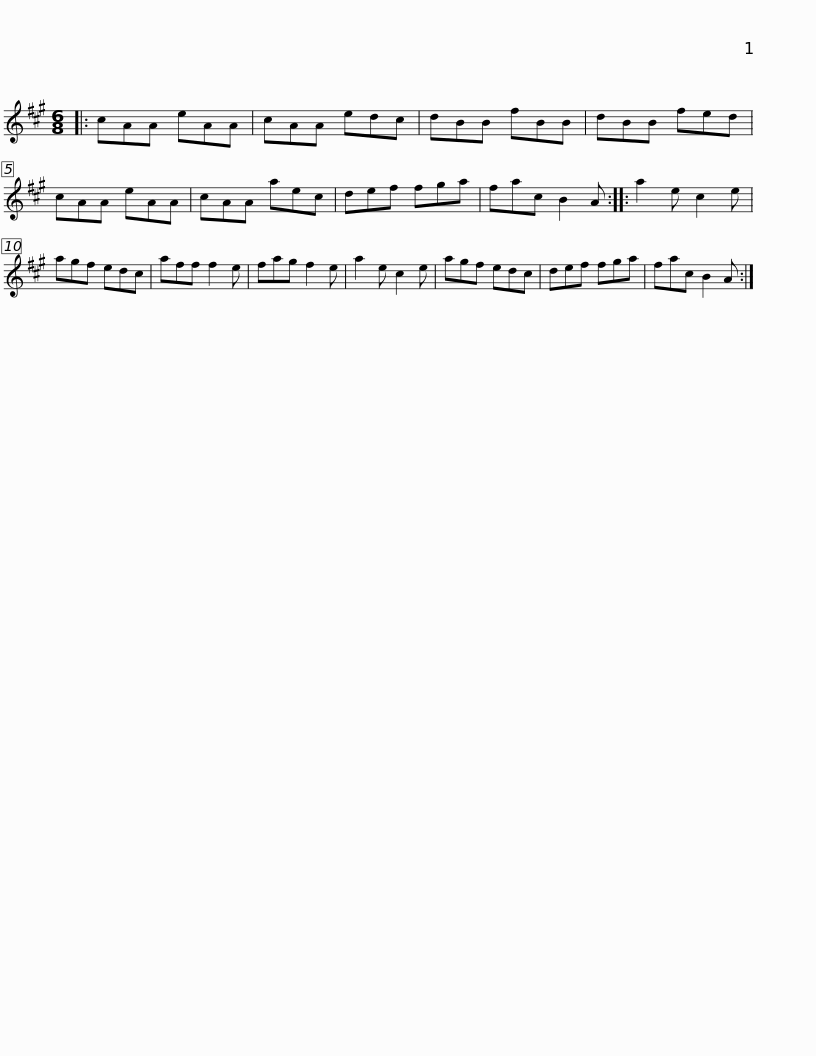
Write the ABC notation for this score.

X:1
L:1/8
M:6/8
I:linebreak $
K:A
V:1 treble
V:1
|: cAA eAA | cAA edc | dBB fBB | dBB fed | cAA eAA | %5
 cAA aec | def fga |$ fac B2 A :: a2 e c2 e | agf edc | %10
 aff f2 e | fag f2 e | a2 e c2 e | agf edc | def fga |$ %15
 fac B2 A :| %16
